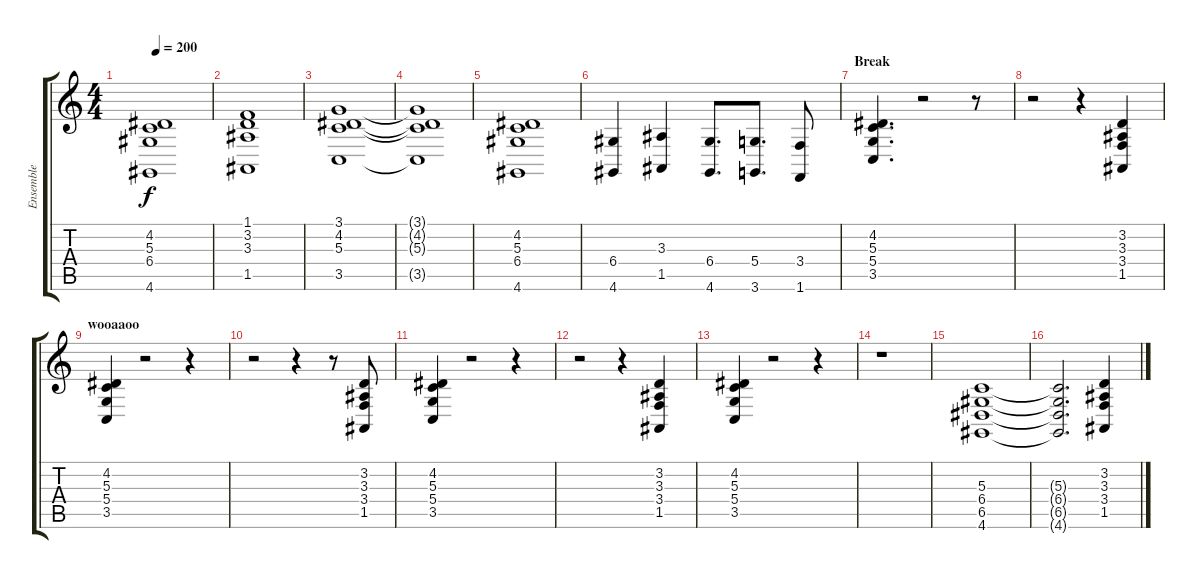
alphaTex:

\track ("Ensemble" "Ensemble") {instrument stringensemble1}
\staff {score tabs}
\tuning (E4 B3 G3 D3 A2 E2) {hide}
\ts (4 4)
\tempo 200
\clef g2
\ks c
(4.2 5.3 6.4 4.6).1{dy f} |
(1.1 3.2 3.3 1.5).1 |
(3.1 4.2 5.3 3.5).1 |
(3.1{t} 4.2{t} 5.3{t} 3.5{t}).1 |
(4.2 5.3 6.4 4.6).1 |
(6.4 4.6).4 (3.3 1.5).4 (6.4 4.6).8{d} (5.4 3.6).8{d} (3.4 1.6).8 |
\section ("" "Break")
(4.2 5.3 5.4 3.5).4{d} r.2 r.8 |
r.2 r.4 (3.2 3.3 3.4 1.5).4 |
\section ("" "wooaaoo")
(4.2 5.3 5.4 3.5).4 r.2 r.4 |
r.2 r.4 r.8 (3.2 3.3 3.4 1.5).8 |
(4.2 5.3 5.4 3.5).4 r.2 r.4 |
r.2 r.4 (3.2 3.3 3.4 1.5).4 |
(4.2 5.3 5.4 3.5).4 r.2 r.4 |
r.1 |
(5.3 6.4 6.5 4.6).1 |
(5.3{t} 6.4{t} 6.5{t} 4.6{t}).2{d} (3.2 3.3 3.4 1.5).4
